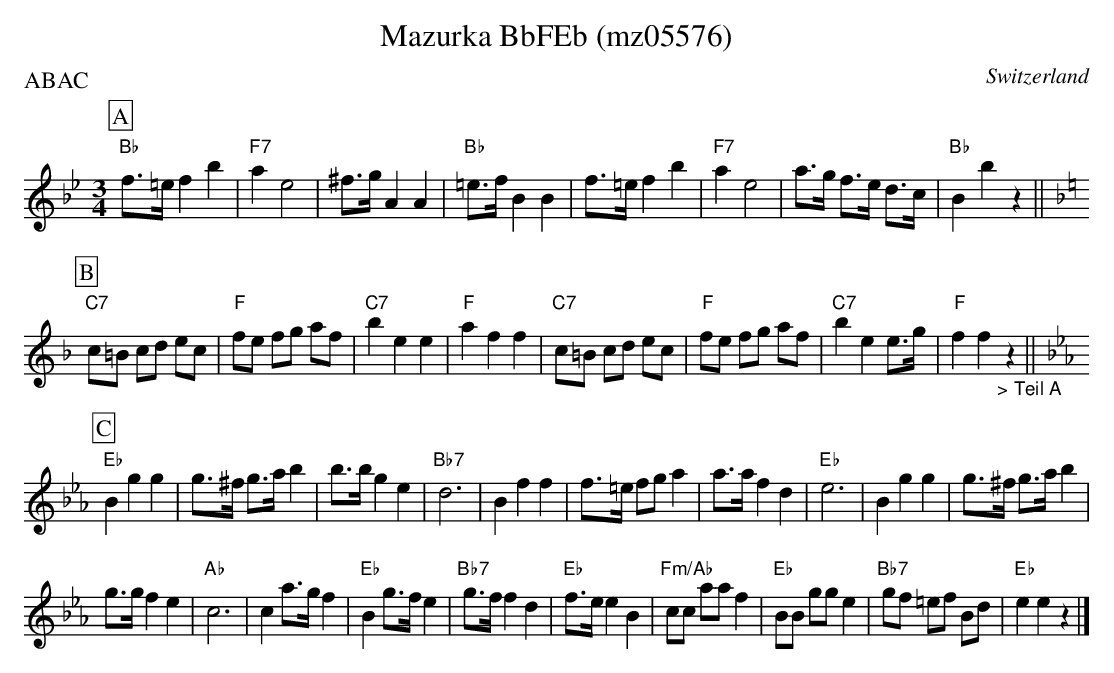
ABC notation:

X:1
T: Mazurka BbFEb (mz05576)
O:Switzerland
M:3/4
L:1/8
P:ABAC
K:Bb major
[P:A] "Bb"f>=e f2b2 | "F7"a2e4 | ^f>g A2A2 |"Bb" =e>f B2B2 | f>=e f2b2 | "F7"a2e4 | a>g f>e d>c | "Bb"B2b2z2 ||[P:B]  [K:F]
"C7"c=B cd ec | "F"fe fg af | "C7"b2e2e2 | "F"a2f2f2 | "C7"c=B cd ec | "F"fe fg af | "C7"b2e2 e>g | "F"f2f2"_> Teil A"z2 ||[P:C][K:Eb]
"Eb"B2g2g2 | g>^f g>a b2 | b>b g2e2 | "Bb7"d6 | B2f2f2 | f>=e fg a2 | a>a f2d2 | "Eb"e6 | B2g2g2 | g>^f g>a b2 |
g>g f2e2 | "Ab"c6 | c2 a>g f2 | "Eb"B2 g>f e2 | "Bb7"g>f f2d2 | "Eb"f>e e2B2 | "Fm/Ab"cc aa f2 | "Eb"BB gg e2 | "Bb7"gf =ef Bd | "Eb"e2e2z2 |]
